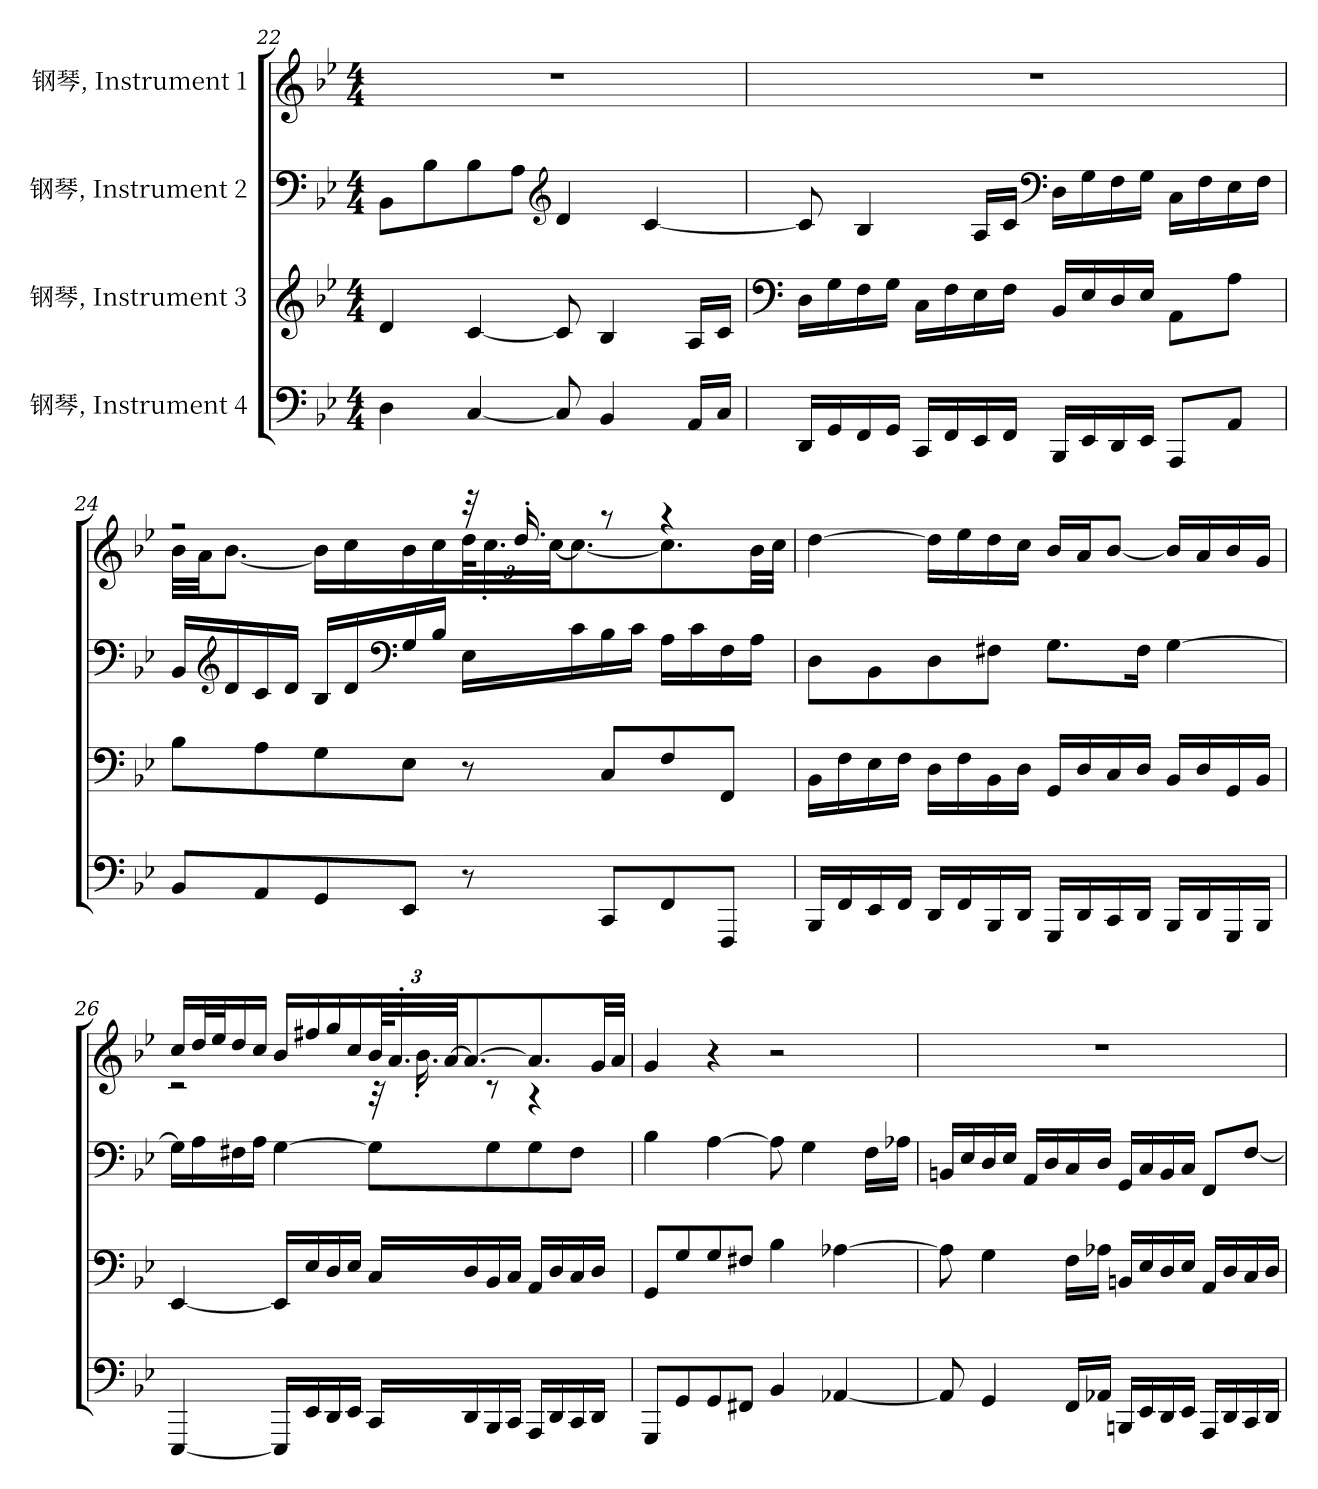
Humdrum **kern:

**kern	**kern	**kern	**kern
*part4	*part3	*part2	*part1
*staff4	*staff3	*staff2	*staff1
*I"钢琴, Instrument 4	*I"钢琴, Instrument 3	*I"钢琴, Instrument 2	*I"钢琴, Instrument 1
*clefF4	*clefG2	*clefF4	*clefG2
*k[b-e-]	*k[b-e-]	*k[b-e-]	*k[b-e-]
*M4/4	*M4/4	*M4/4	*M4/4
=22	=22	=22	=22
4D\	4d/	8BB-\L	1r
.	.	8B-\	.
[4C/	[4c/	8B-\	.
.	.	8A\J	.
*	*	*clefG2	*
8C/]	8c/]	4d/	.
4BB-/	4B-/	.	.
.	.	[4c/	.
16AA/LL	16A/LL	.	.
16C/JJ	16c/JJ	.	.
!!LO:LB:g=z
=23	=23	=23	=23
*	*clefF4	*	*
16DD/LL	16D\LL	8c/]	1r
16GG/	16G\	.	.
16FF/	16F\	4B-/	.
16GG/JJ	16G\JJ	.	.
16CC/LL	16C\LL	.	.
16FF/	16F\	.	.
16EE-/	16E-\	16A/LL	.
16FF/JJ	16F\JJ	16c/JJ	.
*	*	*clefF4	*
16BBB-/LL	16BB-/LL	16D\LL	.
16EE-/	16E-/	16G\	.
16DD/	16D/	16F\	.
16EE-/JJ	16E-/JJ	16G\JJ	.
8AAA/L	8AA\L	16C\LL	.
.	.	16F\	.
8AA/J	8A\J	16E-\	.
.	.	16F\JJ	.
!!LO:LB:g=z
=24	=24	=24	=24
*	*	*	*^
8BB-/L	8B-\L	16BB-/LL	2r	32b-\LLL
.	.	.	.	32a\JJ
*	*	*clefG2	*	*
.	.	16d/	.	[8.b-\J
8AA/	8A\	16c/	.	.
.	.	16d/JJ	.	.
8GG/	8G\	16B-/LL	.	16b-\LL]
.	.	16d/	.	16cc\
*	*	*clefF4	*	*
8EE-/J	8E-\J	16G/	.	16b-\
.	.	16B-/JJ	.	16cc\
*	*	*	*	*Xbrackettup
8r	8r	16E-\LL	32r	96dd\KL
.	.	.	.	48.cc'\
.	.	.	16.dd'/	.
.	.	.	.	[48cc\JJ
.	.	16c\	.	8.cc\_
8CC/L	8C/L	16B-\	8r	.
.	.	16c\JJ	.	.
8FF/	8F/	16A\LL	4r	8.cc\]
.	.	16c\	.	.
8FFF/J	8FF/J	16F\	.	.
.	.	16A\JJ	.	32b-\LL
.	.	.	.	32cc\JJJ
*	*	*	*v	*v
!!LO:PB:g=z
=25	=25	=25	=25
16BBB-/LL	16BB-\LL	8D\L	[4dd\
16FF/	16F\	.	.
16EE-/	16E-\	8BB-\	.
16FF/JJ	16F\JJ	.	.
16DD/LL	16D\LL	8D\	16dd\LL]
16FF/	16F\	.	16ee-\
16BBB-/	16BB-\	8F#X\J	16dd\
16DD/JJ	16D\JJ	.	16cc\JJ
16GGG/LL	16GG/LL	8.G\L	16b-/LL
16DD/	16D/	.	16a/J
16CC/	16C/	.	[8b-/J
16DD/JJ	16D/JJ	16F#\Jk	.
16BBB-/LL	16BB-/LL	[4G\	16b-/LL]
16DD/	16D/	.	16a/
16GGG/	16GG/	.	16b-/
16BBB-/JJ	16BB-/JJ	.	16g/JJ
!!LO:LB:g=z
=26	=26	=26	=26
*	*	*	*^
[4EEE-/	[4EE-/	16G\LL]	16cc/LL	2r
.	.	16A\	32dd/L	.
.	.	.	32ee-/J	.
.	.	16F#X\	16dd/	.
.	.	16A\JJ	16cc/JJ	.
16EEE-/LL]	16EE-/LL]	[4G\	16b-/LL	.
16EE-/	16E-/	.	16ff#X/	.
16DD/	16D/	.	16gg/	.
16EE-/JJ	16E-/JJ	.	16cc/	.
16CC/LL	16C/LL	8G\L]	96b-/KL	32r
.	.	.	48.a'/	.
.	.	.	.	16.b-'\
.	.	.	[48a/JJ	.
16DD/	16D/	.	8.a/_	.
16BBB-/	16BB-/	8G\	.	8r
16CC/JJ	16C/JJ	.	.	.
16AAA/LL	16AA/LL	8G\	8.a/]	4r
16DD/	16D/	.	.	.
16CC/	16C/	8F#\J	.	.
16DD/JJ	16D/JJ	.	32g/LL	.
.	.	.	32a/JJJ	.
*	*	*	*v	*v
=27	=27	=27	=27
8GGG/L	8GG/L	4B-\	4g/
8GG/	8G/	.	.
8GG/	8G/	[4A\	4r
8FF#X/J	8F#X/J	.	.
4BB-/	4B-\	8A\]	2r
.	.	4G\	.
[4AA-X/	[4A-X\	.	.
.	.	16F\LL	.
.	.	16A-X\JJ	.
!!LO:LB:g=z
=28	=28	=28	=28
8AA-/]	8A-\]	16BBn/LL	1r
.	.	16E-/	.
4GG/	4G\	16D/	.
.	.	16E-/JJ	.
.	.	16AA/LL	.
.	.	16D/	.
16FF/LL	16F\LL	16C/	.
16AA-X/JJ	16A-X\JJ	16D/JJ	.
16BBBn/LL	16BBn/LL	16GG/LL	.
16EE-/	16E-/	16C/	.
16DD/	16D/	16BB/	.
16EE-/JJ	16E-/JJ	16C/JJ	.
16AAA/LL	16AA/LL	8FF/L	.
16DD/	16D/	.	.
16CC/	16C/	[8F/J	.
16DD/JJ	16D/JJ	.	.
=	=	=	=
*-	*-	*-	*-
